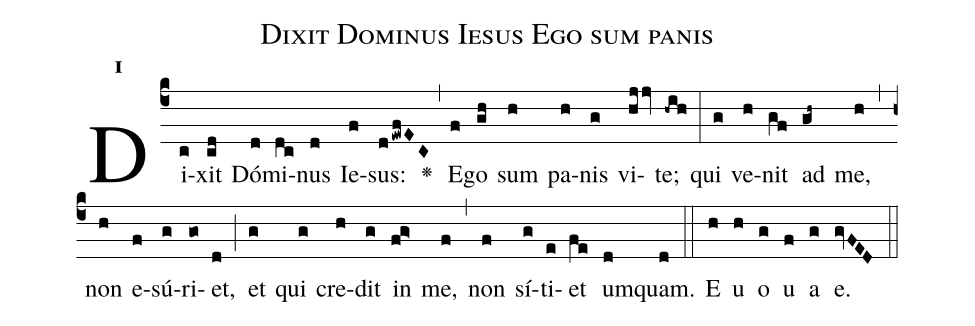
name:Dixit Dominus Iesus Ego sum panis;
office-part:Antiphona;
mode:1;
%%
initial-style: 1;
name: Dixit Dominus Iesus Ego sum panis;
book: Antiphonae & Responsoria/Tomus IV, p. 109;
occasion: Dominica XVIII per Annum;
office-part: Vesperae Ant Mb;
annotation: 1d2;
centering-scheme: english;
font: OFLSortsMillGoudy;
height: 11;
width: 4.5;
%%
(c4)Di(c)xit(cd) Dó(d)mi(dc)nus(d) Ie(f)sus:(dewfEC) <v>\greheightstar</v>(,) E(f)go(gh) sum(h) pa(h)nis(g) vi(hjjv)te;(-hih) (:) qui(g) ve(h)nit(gf) ad(gh~) me,(h) (,) non(h) e(f)sú(g)ri(go)et,(d) (;) et(g) qui(g) cre(h)dit(g) in(fg>) me,(f) (,) non(f) sí(g)ti(e)et(fe) um(d)quam.(d) (::) E(h) u(h) o(g) u(f) a(g) e.(gvFED) (::)
